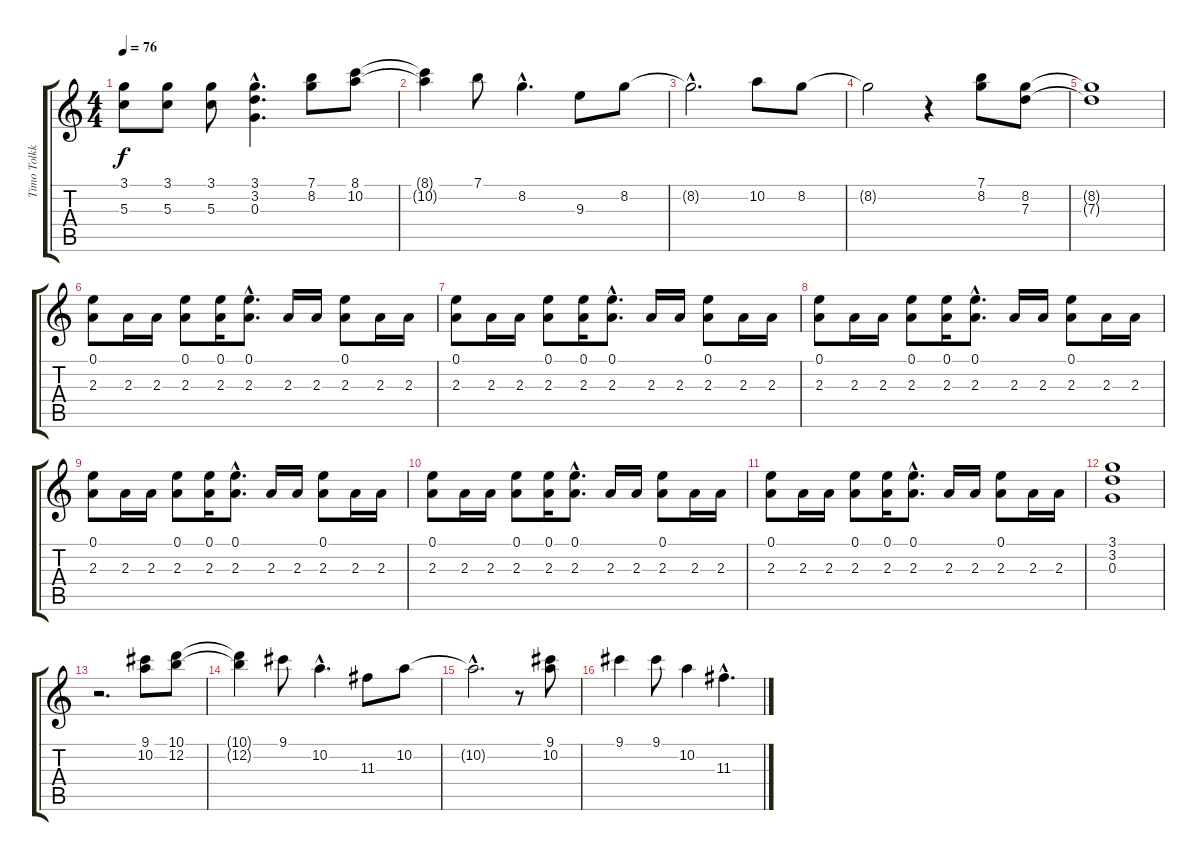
\track ("Timo Tolkki" "Timo Tolkk") {instrument distortionguitar}
\staff {score tabs}
\tuning (E4 B3 G3 D3 A2 E2) {hide}
\ts (4 4)
\tempo 76
\clef g2
\ks c
(3.1 5.3).8{dy f} (3.1 5.3).8 (3.1 5.3).8 (3.1{hac} 3.2{hac} 0.3{hac}).4{d} (7.1 8.2).8 (8.1 10.2).8 |
(8.1{t} 10.2{t}).4 7.1.8 8.2{hac}.4{d} 9.3.8 8.2.8 |
8.2{hac t}.2{d} 10.2.8 8.2.8 |
8.2{t}.2 r.4 (7.1 8.2).8 (8.2 7.3).8 |
(8.2{t} 7.3{t}).1 |
(0.1 2.3).8 2.3.16 2.3.16 (0.1 2.3).8 (0.1 2.3).16 (0.1{hac} 2.3{hac}).8{d} 2.3.16 2.3.16 (0.1 2.3).8 2.3.16 2.3.16 |
(0.1 2.3).8 2.3.16 2.3.16 (0.1 2.3).8 (0.1 2.3).16 (0.1{hac} 2.3{hac}).8{d} 2.3.16 2.3.16 (0.1 2.3).8 2.3.16 2.3.16 |
(0.1 2.3).8 2.3.16 2.3.16 (0.1 2.3).8 (0.1 2.3).16 (0.1{hac} 2.3{hac}).8{d} 2.3.16 2.3.16 (0.1 2.3).8 2.3.16 2.3.16 |
(0.1 2.3).8 2.3.16 2.3.16 (0.1 2.3).8 (0.1 2.3).16 (0.1{hac} 2.3{hac}).8{d} 2.3.16 2.3.16 (0.1 2.3).8 2.3.16 2.3.16 |
(0.1 2.3).8 2.3.16 2.3.16 (0.1 2.3).8 (0.1 2.3).16 (0.1{hac} 2.3{hac}).8{d} 2.3.16 2.3.16 (0.1 2.3).8 2.3.16 2.3.16 |
(0.1 2.3).8 2.3.16 2.3.16 (0.1 2.3).8 (0.1 2.3).16 (0.1{hac} 2.3{hac}).8{d} 2.3.16 2.3.16 (0.1 2.3).8 2.3.16 2.3.16 |
(3.1 3.2 0.3).1 |
r.2{d} (9.1 10.2).8 (10.1 12.2).8 |
(10.1{t} 12.2{t}).4 9.1.8 10.2{hac}.4{d} 11.3.8 10.2.8 |
10.2{hac t}.2{d} r.8 (9.1 10.2).8 |
9.1.4 9.1.8 10.2.4 11.3{hac}.4{d}
